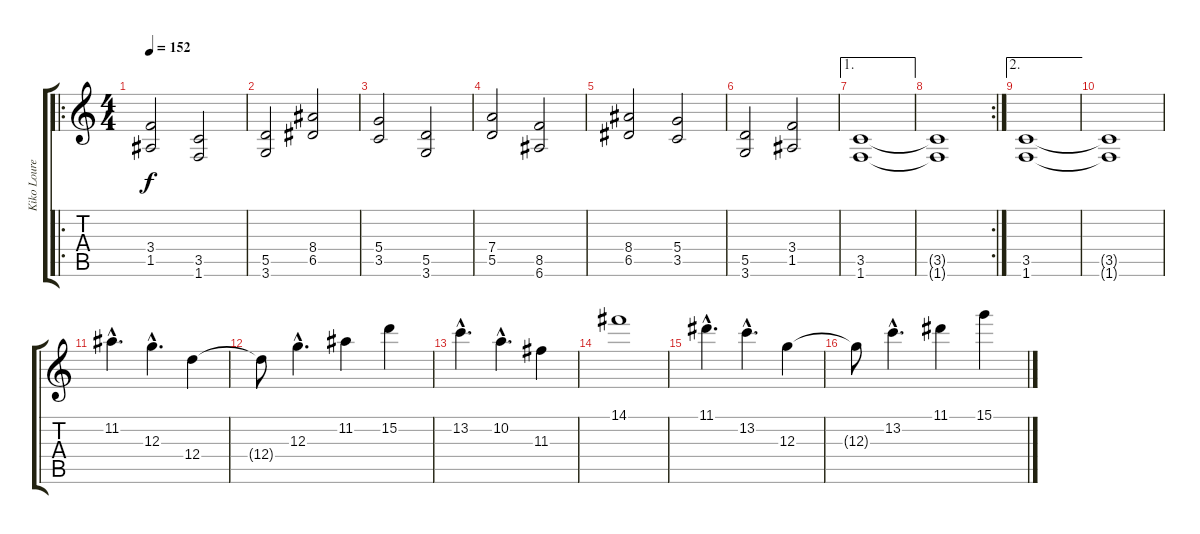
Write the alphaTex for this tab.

\track ("Kiko Loureiro" "Kiko Loure") {instrument overdrivenguitar}
\staff {score tabs}
\tuning (E4 B3 G3 D3 A2 E2) {hide}
\ro
\ts (4 4)
\tempo 152
\clef g2
\ks c
(3.4 1.5).2{dy f instrument overdrivenguitar} (3.5 1.6).2 |
(5.5 3.6).2 (8.4 6.5).2 |
(5.4 3.5).2 (5.5 3.6).2 |
(7.4 5.5).2 (8.5 6.6).2 |
(8.4 6.5).2 (5.4 3.5).2 |
(5.5 3.6).2 (3.4 1.5).2 |
\ae 1
(3.5 1.6).1 |
\rc 2
(3.5{t} 1.6{t}).1 |
\ae 2
(3.5 1.6).1 |
(3.5{t} 1.6{t}).1 |
11.2{hac}.4{d} 12.3{hac}.4{d} 12.4.4 |
12.4{t}.8 12.3{hac}.4{d} 11.2.4 15.2.4 |
13.2{hac}.4{d} 10.2{hac}.4{d} 11.3.4 |
14.1.1 |
11.1{hac}.4{d} 13.2{hac}.4{d} 12.3.4 |
12.3{t}.8 13.2{hac}.4{d} 11.1.4 15.1.4
